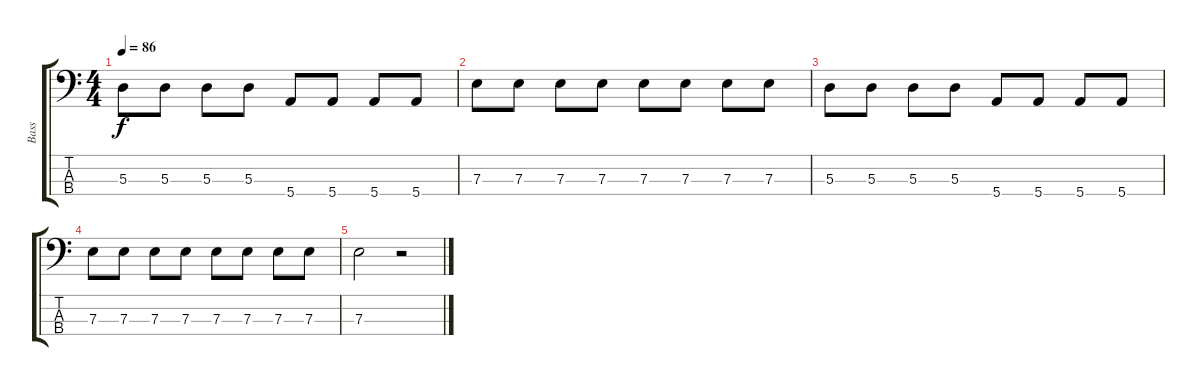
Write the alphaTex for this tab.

\track ("Bass" "Bass") {instrument electricbassfinger}
\staff {score tabs}
\tuning (G2 D2 A1 E1) {hide}
\ts (4 4)
\tempo 86
\clef f4
\ks c
5.3.8{dy f} 5.3.8 5.3.8 5.3.8 5.4.8 5.4.8 5.4.8 5.4.8 |
7.3.8 7.3.8 7.3.8 7.3.8 7.3.8 7.3.8 7.3.8 7.3.8 |
5.3.8 5.3.8 5.3.8 5.3.8 5.4.8 5.4.8 5.4.8 5.4.8 |
7.3.8 7.3.8 7.3.8 7.3.8 7.3.8 7.3.8 7.3.8 7.3.8 |
7.3.2 r.2
